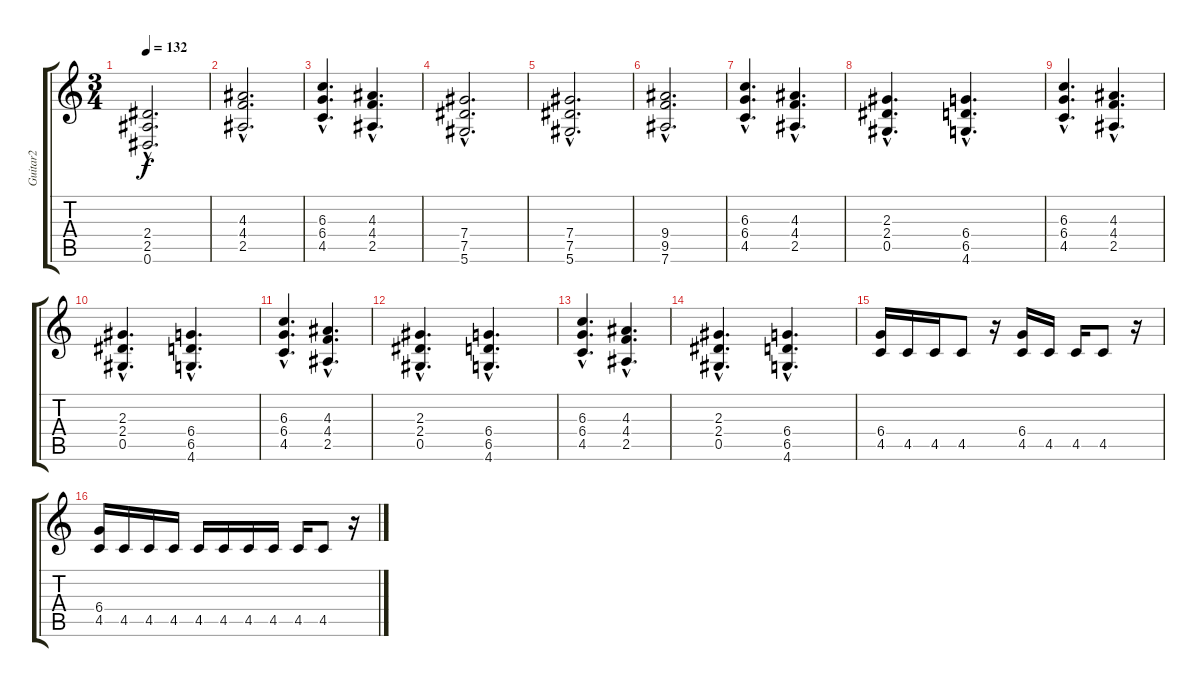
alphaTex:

\track ("Guitar2" "Guitar2") {instrument overdrivenguitar}
\staff {score tabs}
\tuning (Eb4 Bb3 Gb3 Db3 Ab2 Eb2) {hide}
\ts (3 4)
\tempo 132
\clef g2
\ks c
(2.4{hac} 2.5{hac} 0.6{hac}).2{d dy f} |
(4.3{hac} 4.4{hac} 2.5{hac}).2{d} |
(6.3{hac} 6.4{hac} 4.5{hac}).4{d} (4.3{hac} 4.4{hac} 2.5{hac}).4{d} |
(7.4{hac} 7.5{hac} 5.6{hac}).2{d} |
(7.4{hac} 7.5{hac} 5.6{hac}).2{d} |
(9.4{hac} 9.5{hac} 7.6{hac}).2{d} |
(6.3{hac} 6.4{hac} 4.5{hac}).4{d} (4.3{hac} 4.4{hac} 2.5{hac}).4{d} |
(2.3{hac} 2.4{hac} 0.5{hac}).4{d} (6.4{hac} 6.5{hac} 4.6{hac}).4{d} |
(6.3{hac} 6.4{hac} 4.5{hac}).4{d} (4.3{hac} 4.4{hac} 2.5{hac}).4{d} |
(2.3{hac} 2.4{hac} 0.5{hac}).4{d} (6.4{hac} 6.5{hac} 4.6{hac}).4{d} |
(6.3{hac} 6.4{hac} 4.5{hac}).4{d} (4.3{hac} 4.4{hac} 2.5{hac}).4{d} |
(2.3{hac} 2.4{hac} 0.5{hac}).4{d} (6.4{hac} 6.5{hac} 4.6{hac}).4{d} |
(6.3{hac} 6.4{hac} 4.5{hac}).4{d} (4.3{hac} 4.4{hac} 2.5{hac}).4{d} |
(2.3{hac} 2.4{hac} 0.5{hac}).4{d} (6.4{hac} 6.5{hac} 4.6{hac}).4{d} |
(6.4 4.5).16 4.5.16 4.5.16 4.5.8 r.16 (6.4 4.5).16 4.5.16 4.5.16 4.5.8 r.16 |
(6.4 4.5).16 4.5.16 4.5.16 4.5.16 4.5.16 4.5.16 4.5.16 4.5.16 4.5.16 4.5.8 r.16
